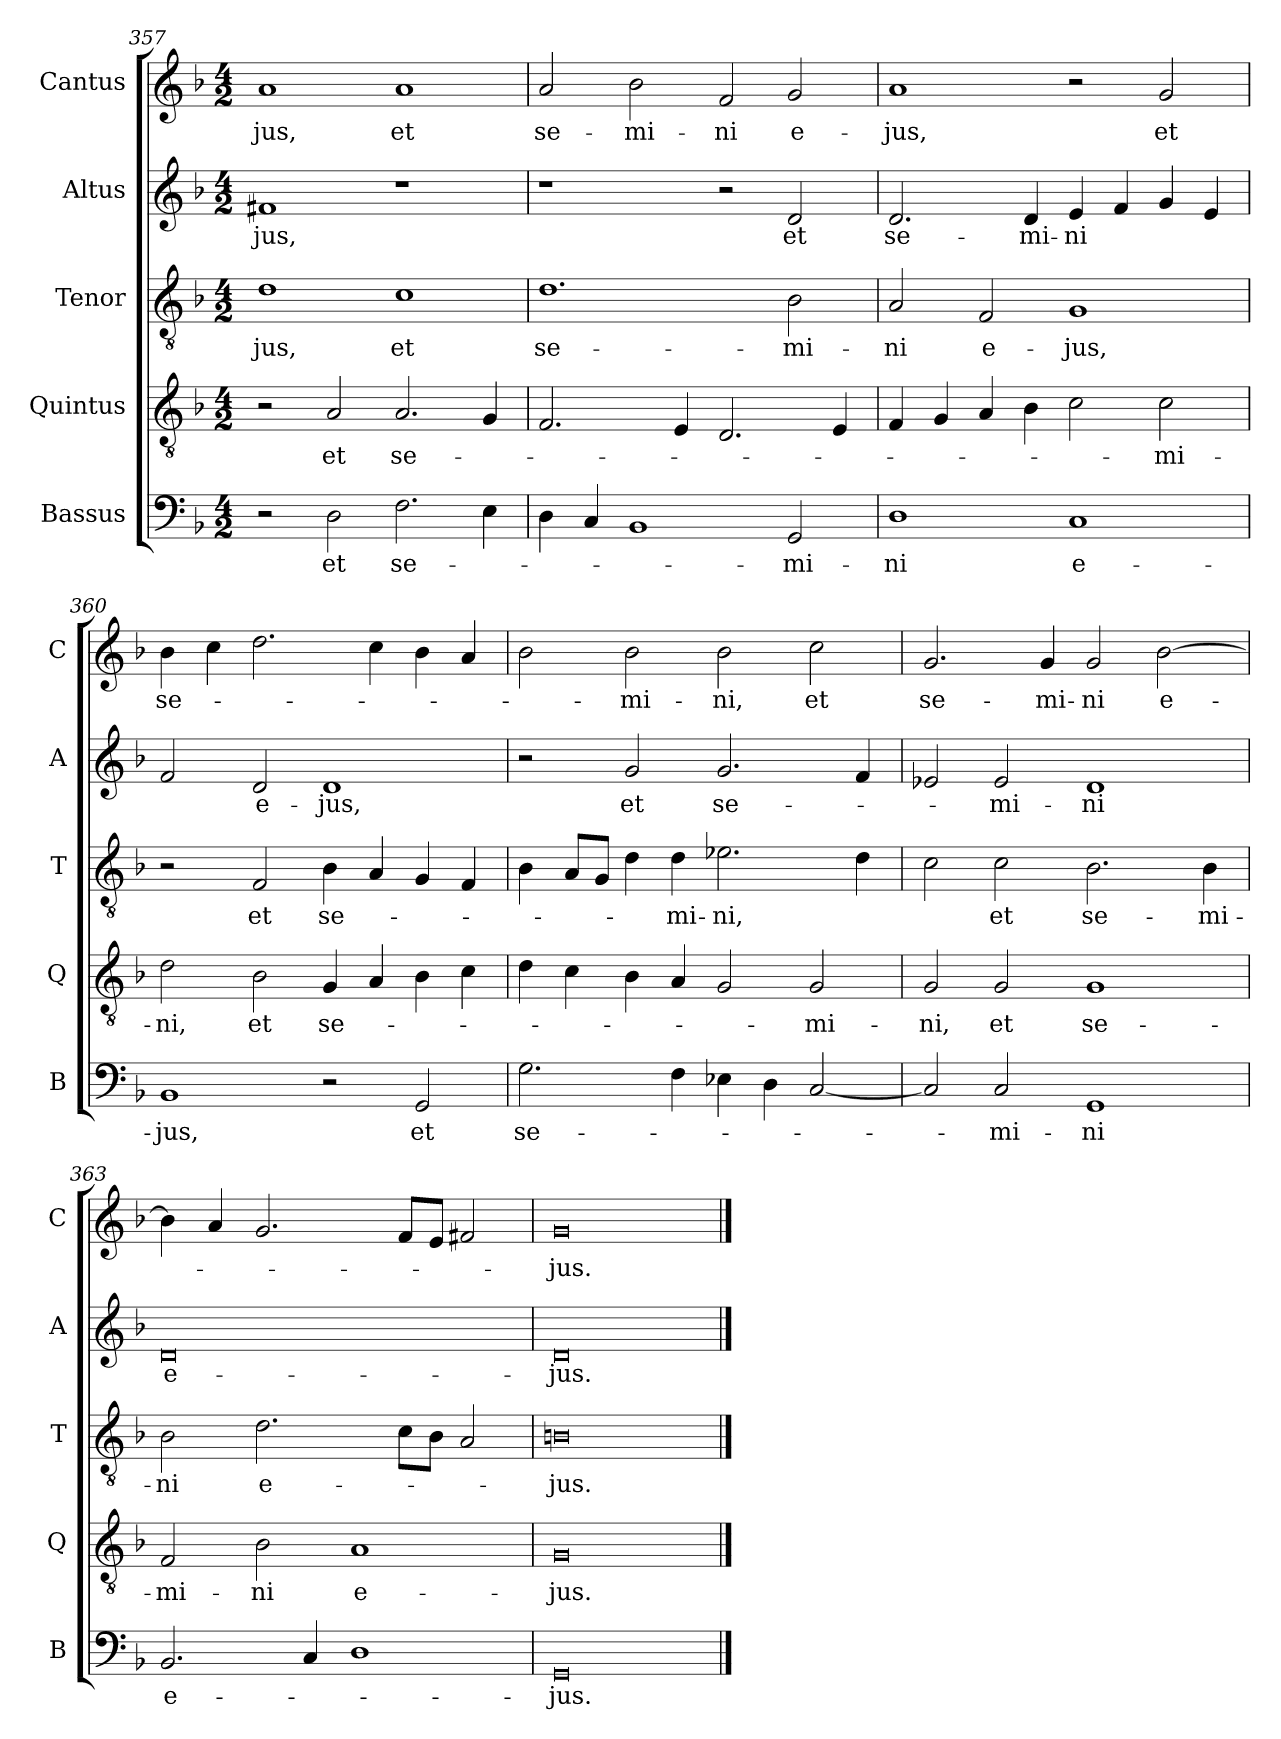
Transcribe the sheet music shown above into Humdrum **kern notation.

**kern	**text	**kern	**text	**kern	**text	**kern	**text	**kern	**text
*part5	*part5	*part4	*part4	*part3	*part3	*part2	*part2	*part1	*part1
*staff5	*staff5	*staff4	*staff4	*staff3	*staff3	*staff2	*staff2	*staff1	*staff1
*I"Bassus	*	*I"Quintus	*	*I"Tenor	*	*I"Altus	*	*I"Cantus	*
*I'B	*	*I'Q	*	*I'T	*	*I'A	*	*I'C	*
*clefF4	*	*clefGv2	*	*clefGv2	*	*clefG2	*	*clefG2	*
*k[b-]	*	*k[b-]	*	*k[b-]	*	*k[b-]	*	*k[b-]	*
*F:	*	*F:	*	*F:	*	*F:	*	*F:	*
*M4/2	*	*M4/2	*	*M4/2	*	*M4/2	*	*M4/2	*
=357	=357	=357	=357	=357	=357	=357	=357	=357	=357
!	!	!	!	!	!LO:LY:b	!	!	!	!
!	!	!	!	!	!	!	!LO:LY:b	!	!
!	!	!	!	!	!	!	!	!	!LO:LY:b
2r	.	2r	.	1d	-jus,	1f#X	-jus,	1a	-jus,
!	!LO:LY:b	!	!	!	!	!	!	!	!
!	!	!	!LO:LY:b	!	!	!	!	!	!
2D\	et	2A/	et	.	.	.	.	.	.
!	!LO:LY:b	!	!	!	!	!	!	!	!
!	!	!	!LO:LY:b	!	!	!	!	!	!
!	!	!	!	!	!LO:LY:b	!	!	!	!
!	!	!	!	!	!	!	!	!	!LO:LY:b
2.F\	se-	2.A/	se-	1c	et	1r	.	1a	et
4E\	.	4G/	.	.	.	.	.	.	.
=358	=358	=358	=358	=358	=358	=358	=358	=358	=358
!	!	!	!	!	!LO:LY:b	!	!	!	!
!	!	!	!	!	!	!	!	!	!LO:LY:b
4D\	.	2.F/	.	1.d	se-	1r	.	2a/	se-
4C/	.	.	.	.	.	.	.	.	.
!	!	!	!	!	!	!	!	!	!LO:LY:b
1BB-	.	.	.	.	.	.	.	2b-\	-mi-
.	.	4E/	.	.	.	.	.	.	.
!	!	!	!	!	!	!	!	!	!LO:LY:b
.	.	2.D/	.	.	.	2r	.	2f/	-ni
!	!LO:LY:b	!	!	!	!	!	!	!	!
!	!	!	!	!	!LO:LY:b	!	!	!	!
!	!	!	!	!	!	!	!LO:LY:b	!	!
!	!	!	!	!	!	!	!	!	!LO:LY:b
2GG/	-mi-	.	.	2B-\	-mi-	2d/	et	2g/	e-
.	.	4E/	.	.	.	.	.	.	.
=359	=359	=359	=359	=359	=359	=359	=359	=359	=359
!	!LO:LY:b	!	!	!	!	!	!	!	!
!	!	!	!	!	!LO:LY:b	!	!	!	!
!	!	!	!	!	!	!	!LO:LY:b	!	!
!	!	!	!	!	!	!	!	!	!LO:LY:b
1D	-ni	4F/	.	2A/	-ni	2.d/	se-	1a	-jus,
.	.	4G/	.	.	.	.	.	.	.
!	!	!	!	!	!LO:LY:b	!	!	!	!
.	.	4A/	.	2F/	e-	.	.	.	.
!	!	!	!	!	!	!	!LO:LY:b	!	!
.	.	4B-\	.	.	.	4d/	-mi-	.	.
!	!LO:LY:b	!	!	!	!	!	!	!	!
!	!	!	!	!	!LO:LY:b	!	!	!	!
!	!	!	!	!	!	!	!LO:LY:b	!	!
1C	e-	2c\	.	1G	-jus,	4e/	-ni	2r	.
.	.	.	.	.	.	4f/	.	.	.
!	!	!	!LO:LY:b	!	!	!	!	!	!
!	!	!	!	!	!	!	!	!	!LO:LY:b
.	.	2c\	-mi-	.	.	4g/	.	2g/	et
.	.	.	.	.	.	4e/	.	.	.
!!LO:LB:g=z
=360	=360	=360	=360	=360	=360	=360	=360	=360	=360
!	!LO:LY:b	!	!	!	!	!	!	!	!
!	!	!	!LO:LY:b	!	!	!	!	!	!
!	!	!	!	!	!	!	!	!	!LO:LY:b
1BB-	-jus,	2d\	-ni,	2r	.	2f/	.	4b-\	se-
.	.	.	.	.	.	.	.	4cc\	.
!	!	!	!LO:LY:b	!	!	!	!	!	!
!	!	!	!	!	!LO:LY:b	!	!	!	!
!	!	!	!	!	!	!	!LO:LY:b	!	!
.	.	2B-\	et	2F/	et	2d/	e-	2.dd\	.
!	!	!	!LO:LY:b	!	!	!	!	!	!
!	!	!	!	!	!LO:LY:b	!	!	!	!
!	!	!	!	!	!	!	!LO:LY:b	!	!
2r	.	4G/	se-	4B-\	se-	1d	-jus,	.	.
.	.	4A/	.	4A/	.	.	.	4cc\	.
!	!LO:LY:b	!	!	!	!	!	!	!	!
2GG/	et	4B-\	.	4G/	.	.	.	4b-\	.
.	.	4c\	.	4F/	.	.	.	4a/	.
=361	=361	=361	=361	=361	=361	=361	=361	=361	=361
!	!LO:LY:b	!	!	!	!	!	!	!	!
2.G\	se-	4d\	.	4B-\	.	2r	.	2b-\	.
.	.	4c\	.	8A/L	.	.	.	.	.
.	.	.	.	8G/J	.	.	.	.	.
!	!	!	!	!	!	!	!LO:LY:b	!	!
!	!	!	!	!	!	!	!	!	!LO:LY:b
.	.	4B-\	.	4d\	.	2g/	et	2b-\	-mi-
!	!	!	!	!	!LO:LY:b	!	!	!	!
4F\	.	4A/	.	4d\	-mi-	.	.	.	.
!	!	!	!	!	!LO:LY:b	!	!	!	!
!	!	!	!	!	!	!	!LO:LY:b	!	!
!	!	!	!	!	!	!	!	!	!LO:LY:b
4E-X\	.	2G/	.	2.e-X\	-ni,	2.g/	se-	2b-\	-ni,
4D\	.	.	.	.	.	.	.	.	.
!	!	!	!LO:LY:b	!	!	!	!	!	!
!	!	!	!	!	!	!	!	!	!LO:LY:b
[2C/	.	2G/	-mi-	.	.	.	.	2cc\	et
.	.	.	.	4d\	.	4f/	.	.	.
=362	=362	=362	=362	=362	=362	=362	=362	=362	=362
!	!	!	!LO:LY:b	!	!	!	!	!	!
!	!	!	!	!	!	!	!	!	!LO:LY:b
2C/]	.	2G/	-ni,	2c\	.	2e-X/	.	2.g/	se-
!	!LO:LY:b	!	!	!	!	!	!	!	!
!	!	!	!LO:LY:b	!	!	!	!	!	!
!	!	!	!	!	!LO:LY:b	!	!	!	!
!	!	!	!	!	!	!	!LO:LY:b	!	!
2C/	-mi-	2G/	et	2c\	et	2e-/	-mi-	.	.
!	!	!	!	!	!	!	!	!	!LO:LY:b
.	.	.	.	.	.	.	.	4g/	-mi-
!	!LO:LY:b	!	!	!	!	!	!	!	!
!	!	!	!LO:LY:b	!	!	!	!	!	!
!	!	!	!	!	!LO:LY:b	!	!	!	!
!	!	!	!	!	!	!	!LO:LY:b	!	!
!	!	!	!	!	!	!	!	!	!LO:LY:b
1GG	-ni	1G	se-	2.B-\	se-	1d	-ni	2g/	-ni
!	!	!	!	!	!	!	!	!	!LO:LY:b
.	.	.	.	.	.	.	.	[2b-\	e-
!	!	!	!	!	!LO:LY:b	!	!	!	!
.	.	.	.	4B-\	-mi-	.	.	.	.
=363	=363	=363	=363	=363	=363	=363	=363	=363	=363
!	!LO:LY:b	!	!	!	!	!	!	!	!
!	!	!	!LO:LY:b	!	!	!	!	!	!
!	!	!	!	!	!LO:LY:b	!	!	!	!
!	!	!	!	!	!	!	!LO:LY:b	!	!
2.BB-/	e-	2F/	-mi-	2B-\	-ni	0d	e-	4b-\]	.
.	.	.	.	.	.	.	.	4a/	.
!	!	!	!LO:LY:b	!	!	!	!	!	!
!	!	!	!	!	!LO:LY:b	!	!	!	!
.	.	2B-\	-ni	2.d\	e-	.	.	2.g/	.
4C/	.	.	.	.	.	.	.	.	.
!	!	!	!LO:LY:b	!	!	!	!	!	!
1D	.	1A	e-	.	.	.	.	.	.
.	.	.	.	8c\L	.	.	.	8f/L	.
.	.	.	.	8B-\J	.	.	.	8e/J	.
.	.	.	.	2A/	.	.	.	2f#X/	.
=364	=364	=364	=364	=364	=364	=364	=364	=364	=364
!	!LO:LY:b	!	!	!	!	!	!	!	!
!	!	!	!LO:LY:b	!	!	!	!	!	!
!	!	!	!	!	!LO:LY:b	!	!	!	!
!	!	!	!	!	!	!	!LO:LY:b	!	!
!	!	!	!	!	!	!	!	!	!LO:LY:b
0GG	-jus.	0G	-jus.	0Bn	-jus.	0d	-jus.	0g	-jus.
==	==	==	==	==	==	==	==	==	==
*-	*-	*-	*-	*-	*-	*-	*-	*-	*-
